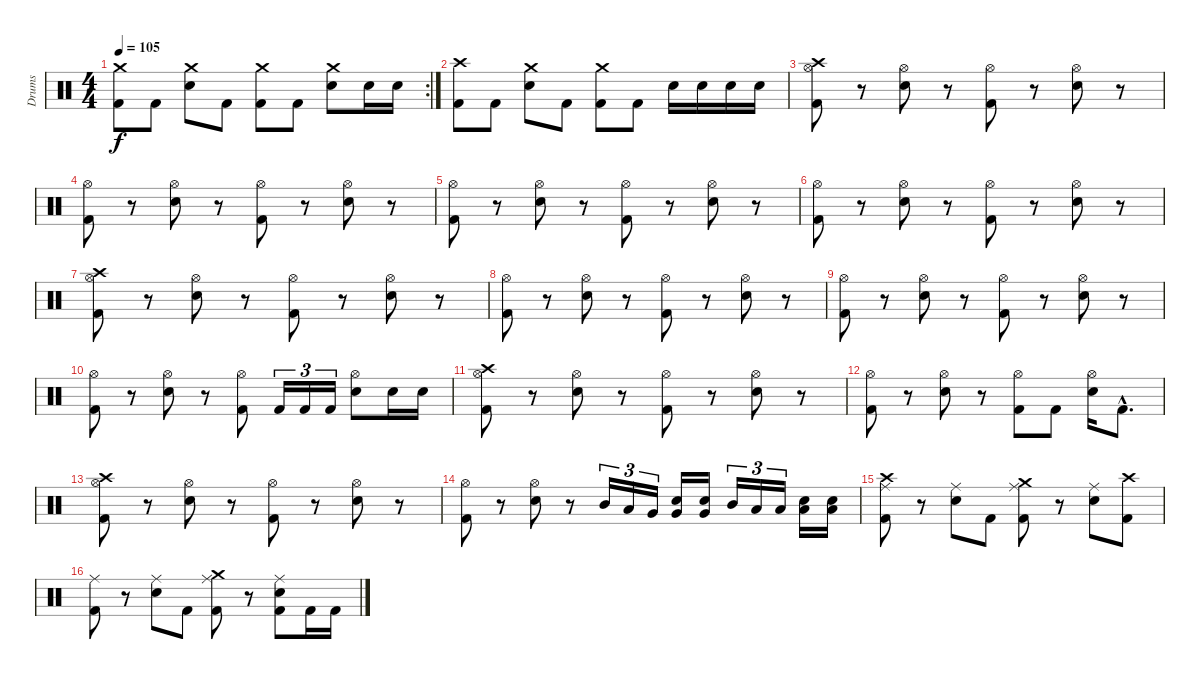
\track ("Drums" "Drums") {instrument percussion}
\staff {score}
\articulation defaults
\rc 2
\ts (4 4)
\tempo 105
\clef neutral
\ks c
("Crash medium (hit)" "Kick (hit) 2").8{dy f} "Kick (hit) 2".8 ("Crash medium (hit)" "Snare (hit) 2").8 "Kick (hit) 2".8 ("Crash medium (hit)" "Kick (hit) 2").8 "Kick (hit) 2".8 ("Crash medium (hit)" "Snare (hit) 2").8 "Snare (hit) 2".16 "Snare (hit) 2".16 |
("Crash high (hit)" "Kick (hit) 2").8 "Kick (hit) 2".8 ("Crash medium (hit)" "Snare (hit) 2").8 "Kick (hit) 2".8 ("Crash medium (hit)" "Kick (hit) 2").8 "Kick (hit) 2".8 "Snare (hit) 2".16 "Snare (hit) 2".16 "Snare (hit) 2".16 "Snare (hit) 2".16 |
("Crash high (hit)" "Hi-Hat (open)" "Kick (hit) 2").8 r.8 ("Hi-Hat (open)" "Snare (hit) 2").8 r.8 ("Hi-Hat (open)" "Kick (hit) 2").8 r.8 ("Hi-Hat (open)" "Snare (hit) 2").8 r.8 |
("Hi-Hat (open)" "Kick (hit) 2").8 r.8 ("Hi-Hat (open)" "Snare (hit) 2").8 r.8 ("Hi-Hat (open)" "Kick (hit) 2").8 r.8 ("Hi-Hat (open)" "Snare (hit) 2").8 r.8 |
("Hi-Hat (open)" "Kick (hit) 2").8 r.8 ("Hi-Hat (open)" "Snare (hit) 2").8 r.8 ("Hi-Hat (open)" "Kick (hit) 2").8 r.8 ("Hi-Hat (open)" "Snare (hit) 2").8 r.8 |
("Hi-Hat (open)" "Kick (hit) 2").8 r.8 ("Hi-Hat (open)" "Snare (hit) 2").8 r.8 ("Hi-Hat (open)" "Kick (hit) 2").8 r.8 ("Hi-Hat (open)" "Snare (hit) 2").8 r.8 |
("Crash high (hit)" "Hi-Hat (open)" "Kick (hit) 2").8 r.8 ("Hi-Hat (open)" "Snare (hit) 2").8 r.8 ("Hi-Hat (open)" "Kick (hit) 2").8 r.8 ("Hi-Hat (open)" "Snare (hit) 2").8 r.8 |
("Hi-Hat (open)" "Kick (hit) 2").8 r.8 ("Hi-Hat (open)" "Snare (hit) 2").8 r.8 ("Hi-Hat (open)" "Kick (hit) 2").8 r.8 ("Hi-Hat (open)" "Snare (hit) 2").8 r.8 |
("Hi-Hat (open)" "Kick (hit) 2").8 r.8 ("Hi-Hat (open)" "Snare (hit) 2").8 r.8 ("Hi-Hat (open)" "Kick (hit) 2").8 r.8 ("Hi-Hat (open)" "Snare (hit) 2").8 r.8 |
("Hi-Hat (open)" "Kick (hit) 2").8 r.8 ("Hi-Hat (open)" "Snare (hit) 2").8 r.8 ("Hi-Hat (open)" "Kick (hit) 2").8 "Kick (hit) 2".16{tu (3 2)} "Kick (hit) 2".16{tu (3 2)} "Kick (hit) 2".16{tu (3 2)} ("Hi-Hat (open)" "Snare (hit) 2").8 "Snare (hit) 2".16 "Snare (hit) 2".16 |
("Crash high (hit)" "Hi-Hat (open)" "Kick (hit) 2").8 r.8 ("Hi-Hat (open)" "Snare (hit) 2").8 r.8 ("Hi-Hat (open)" "Kick (hit) 2").8 r.8 ("Hi-Hat (open)" "Snare (hit) 2").8 r.8 |
("Hi-Hat (open)" "Kick (hit) 2").8 r.8 ("Hi-Hat (open)" "Snare (hit) 2").8 r.8 ("Hi-Hat (open)" "Kick (hit) 2").8 "Kick (hit) 2".8 ("Hi-Hat (open)" "Snare (hit) 2").16 "Kick (hit) 2"{hac}.8{d} |
("Crash high (hit)" "Hi-Hat (open)" "Kick (hit) 2").8 r.8 ("Hi-Hat (open)" "Snare (hit) 2").8 r.8 ("Hi-Hat (open)" "Kick (hit) 2").8 r.8 ("Hi-Hat (open)" "Snare (hit) 2").8 r.8 |
("Hi-Hat (open)" "Kick (hit) 2").8 r.8 ("Hi-Hat (open)" "Snare (hit) 2").8 r.8 "Mid Tom (hit)".16{tu (3 2)} "Low Tom (hit)".16{tu (3 2)} "Very Low Tom (hit)".16{tu (3 2)} ("Snare (hit) 2" "Very Low Tom (hit)").16 ("Snare (hit) 2" "Very Low Tom (hit)").16 "Mid Tom (hit)".16{tu (3 2)} "Low Tom (hit)".16{tu (3 2)} "Low Floor Tom (hit)".16{tu (3 2)} ("Snare (hit) 2" "Low Floor Tom (hit)").16 ("Snare (hit) 2" "Low Floor Tom (hit)").16 |
("Crash high (hit)" "Ride (middle)" "Kick (hit) 2").8 r.8 ("Ride (middle)" "Snare (hit) 2").8 "Kick (hit) 2".8 ("Crash medium (hit)" "Ride (middle)" "Kick (hit) 2").8 r.8 ("Ride (middle)" "Snare (hit) 2").8 ("Crash high (hit)" "Kick (hit) 2").8 |
("Ride (middle)" "Kick (hit) 2").8 r.8 ("Ride (middle)" "Snare (hit) 2").8 "Kick (hit) 2".8 ("Crash medium (hit)" "Ride (middle)" "Kick (hit) 2").8 r.8 ("Ride (middle)" "Snare (hit) 2" "Kick (hit) 2").8 "Kick (hit) 2".16 "Kick (hit) 2".16
